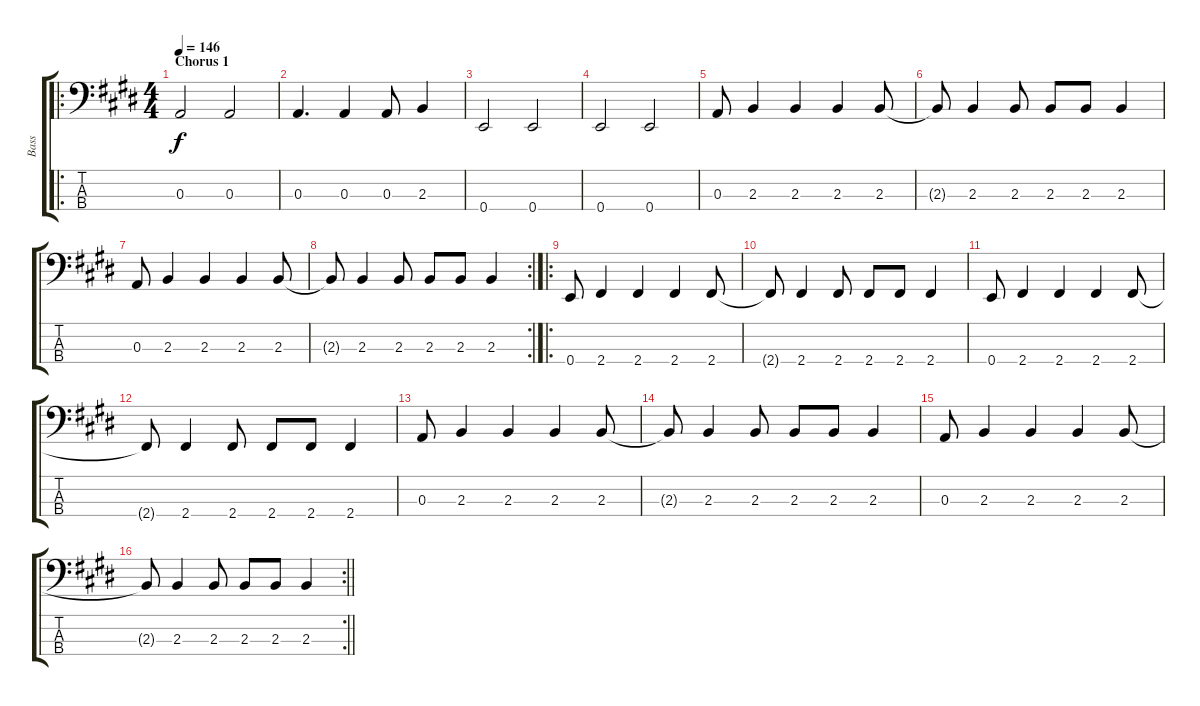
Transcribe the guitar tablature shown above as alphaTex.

\track ("Bass" "Bass") {instrument electricbassfinger}
\staff {score tabs}
\tuning (G2 D2 A1 E1) {hide}
\ro
\ts (4 4)
\section ("" "Chorus 1")
\tempo 146
\clef f4
\ks e
0.3.2{dy f} 0.3.2 |
0.3.4{d} 0.3.4 0.3.8 2.3.4 |
0.4.2 0.4.2 |
0.4.2 0.4.2 |
0.3.8 2.3.4 2.3.4 2.3.4 2.3.8 |
2.3{t}.8 2.3.4 2.3.8 2.3.8 2.3.8 2.3.4 |
0.3.8 2.3.4 2.3.4 2.3.4 2.3.8 |
\rc 2
2.3{t}.8 2.3.4 2.3.8 2.3.8 2.3.8 2.3.4 |
\ro
0.4.8 2.4.4 2.4.4 2.4.4 2.4.8 |
2.4{t}.8 2.4.4 2.4.8 2.4.8 2.4.8 2.4.4 |
0.4.8 2.4.4 2.4.4 2.4.4 2.4.8 |
2.4{t}.8 2.4.4 2.4.8 2.4.8 2.4.8 2.4.4 |
0.3.8 2.3.4 2.3.4 2.3.4 2.3.8 |
2.3{t}.8 2.3.4 2.3.8 2.3.8 2.3.8 2.3.4 |
0.3.8 2.3.4 2.3.4 2.3.4 2.3.8 |
\rc 2
\barLineRight lightlight
2.3{t}.8 2.3.4 2.3.8 2.3.8 2.3.8 2.3.4
